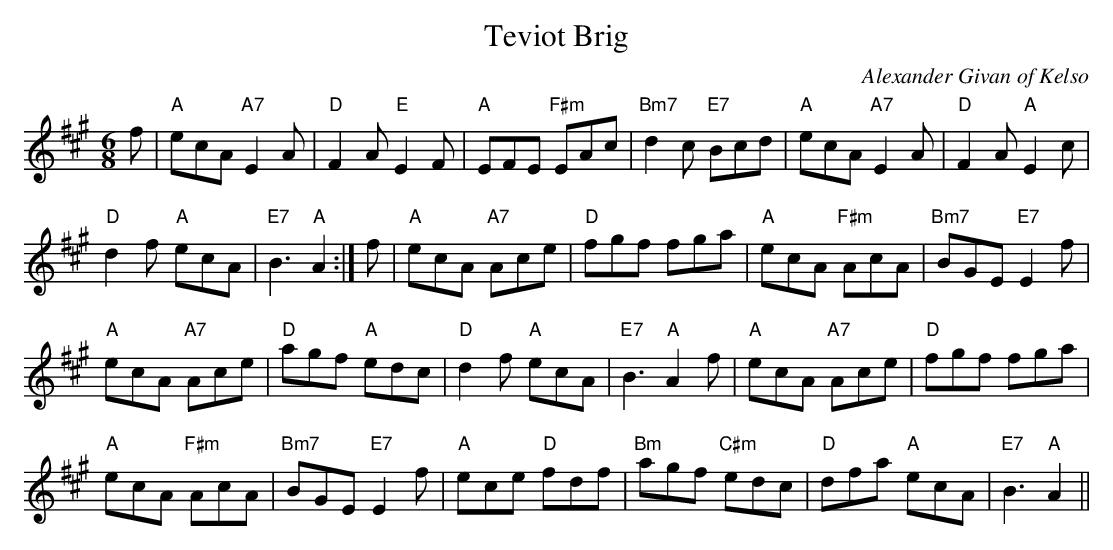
X:1
T:Teviot Brig
M:6/8
L:1/8
C:Alexander Givan of Kelso
K:A
f|"A"ecA "A7"E2A|"D"F2A "E"E2F|"A"EFE "F#m"EAc|"Bm7"d2c "E7"Bcd|
"A"ecA "A7"E2A|"D"F2A "A"E2c|!"D"d2f "A"ecA |"E7"B3 "A"A2:|
f|"A"ecA "A7"Ace|"D"fgf fga|"A"ecA "F#m"AcA|"Bm7"BGE "E7"E2f|!
"A"ecA "A7"Ace|"D"agf "A"edc|"D"d2f "A"ecA| "E7"B3 "A"A2 f|
"A"ecA "A7"Ace|"D"fgf fga|!"A"ecA "F#m"AcA|"Bm7"BGE "E7"E2f|
"A"ece "D"fdf|"Bm"agf "C#m"edc|"D"dfa "A"ecA|"E7"B3 "A"A2||
